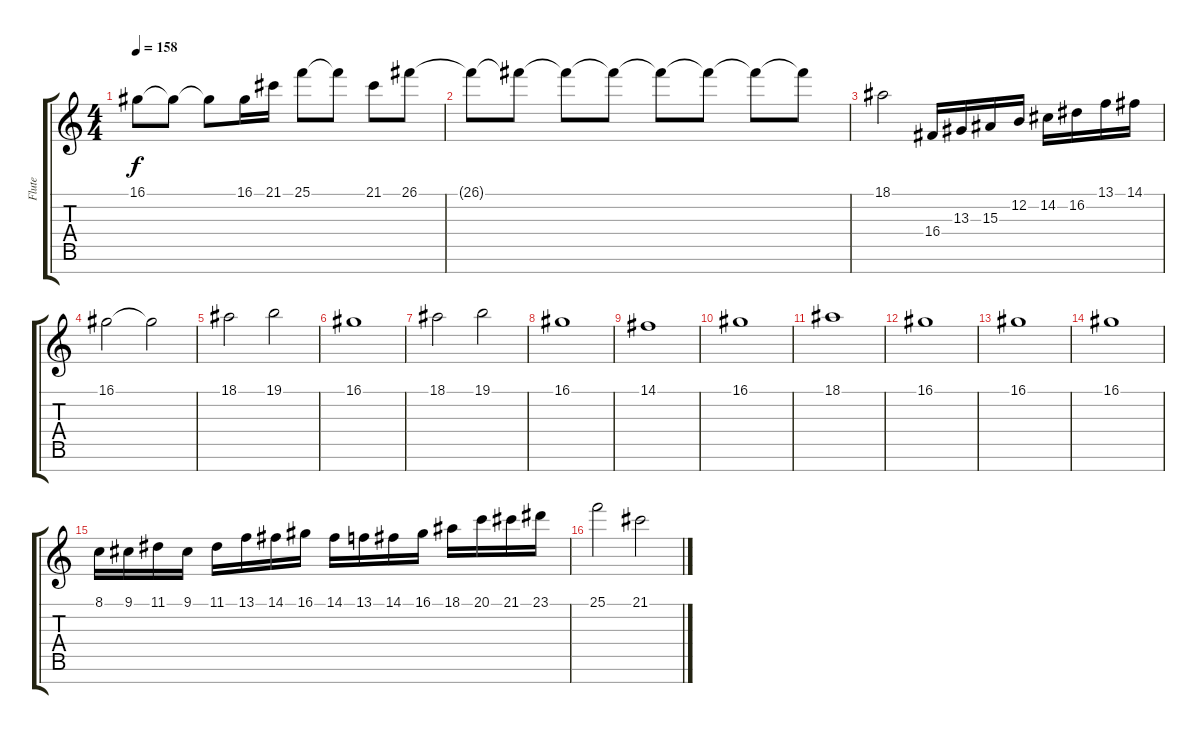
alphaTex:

\track ("Flute" "Flute") {instrument flute}
\staff {score tabs}
\tuning (E4 B3 G3 D3 A2 E2 B1) {hide}
\ts (4 4)
\tempo 158
\clef g2
\ks c
16.1{t}.8{dy f} 16.1{t}.8 16.1{t}.8 16.1.16 21.1.16 25.1.8 25.1{t}.8 21.1.8 26.1.8 |
26.1{t}.8 26.1{t}.8 26.1{t}.8 26.1{t}.8 26.1{t}.8 26.1{t}.8 26.1{t}.8 26.1{t}.8 |
18.1.2 16.4.16 13.3.16 15.3.16 12.2.16 14.2.16 16.2.16 13.1.16 14.1.16 |
16.1.2 16.1{t}.2 |
18.1.2 19.1.2 |
16.1.1 |
18.1.2 19.1.2 |
16.1.1 |
14.1.1 |
16.1.1 |
18.1.1 |
16.1.1 |
16.1.1 |
16.1.1 |
8.1.16 9.1.16 11.1.16 9.1.16 11.1.16 13.1.16 14.1.16 16.1.16 14.1.16 13.1.16 14.1.16 16.1.16 18.1.16 20.1.16 21.1.16 23.1.16 |
25.1.2 21.1.2
